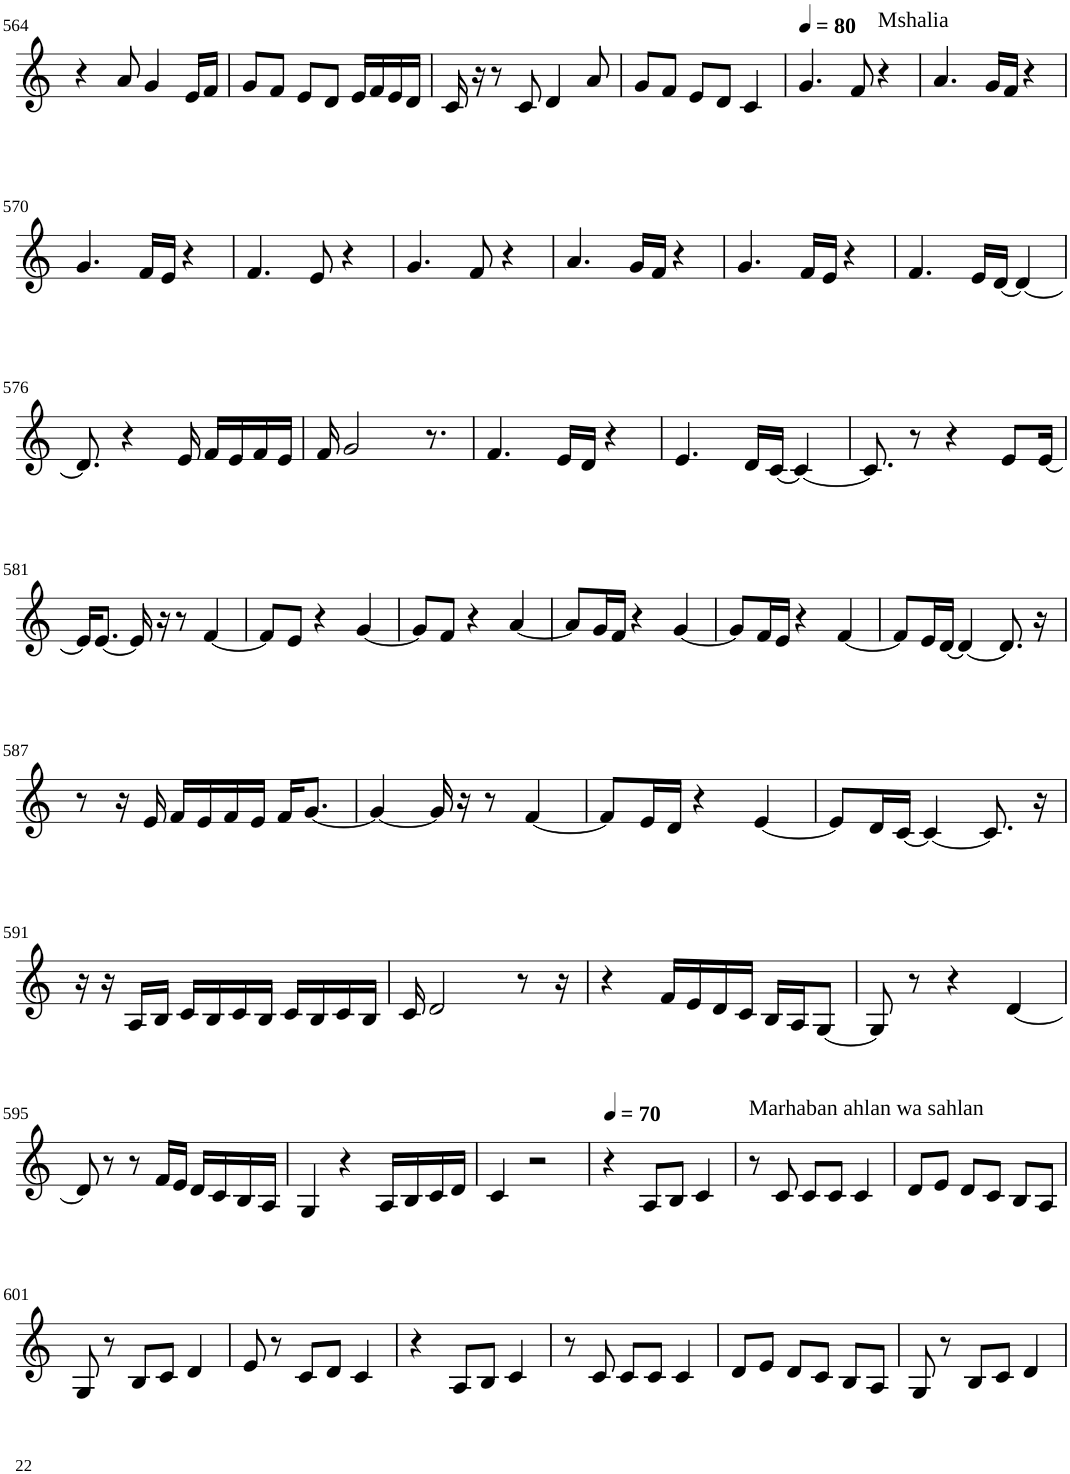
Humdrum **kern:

**kern
*part1
*staff1
*I"Violin
!!LO:PB:g=z
*clefG2
*k[]
*M3/4
=564
4r
8a/
4g/
16e/LL
16f/JJ
=565
8g/L
8f/J
8e/L
8d/J
16e/LL
16f/
16e/
16d/JJ
=566
16c/
16r
8r
8c/
4d/
8a/
=567
8g/L
8f/J
8e/L
8d/J
4c/
=568
*MM80
4.g/
8f/
!LO:TX:a:t=Mshalia
4r
=569
4.a/
16g/LL
16f/JJ
4r
!!LO:LB:g=z
=570
4.g/
16f/LL
16e/JJ
4r
=571
4.f/
8e/
4r
=572
4.g/
8f/
4r
=573
4.a/
16g/LL
16f/JJ
4r
=574
4.g/
16f/LL
16e/JJ
4r
=575
4.f/
16e/LL
[16d/JJ
4d/_
!!LO:LB:g=z
=576
8.d/]
4r
16e/
16f/LL
16e/
16f/
16e/JJ
=577
16f/
2g/
8.r
=578
4.f/
16e/LL
16d/JJ
4r
=579
4.e/
16d/LL
[16c/JJ
4c/_
=580
8.c/]
8r
4r
8e/L
[16e/Jk
!!LO:LB:g=z
=581
16e/KL]
[8.e/J
16e/]
16r
8r
[4f/
=582
8f/L]
8e/J
4r
[4g/
=583
8g/L]
8f/J
4r
[4a/
=584
8a/L]
16g/L
16f/JJ
4r
[4g/
=585
8g/L]
16f/L
16e/JJ
4r
[4f/
=586
8f/L]
16e/L
[16d/JJ
4d/_
8.d/]
16r
!!LO:LB:g=z
=587
8r
16r
16e/
16f/LL
16e/
16f/
16e/JJ
16f/KL
[8.g/J
=588
4g/_
16g/]
16r
8r
[4f/
=589
8f/L]
16e/L
16d/JJ
4r
[4e/
=590
8e/L]
16d/L
[16c/JJ
4c/_
8.c/]
16r
!!LO:LB:g=z
=591
16r
16r
16A/LL
16B/JJ
16c/LL
16B/
16c/
16B/JJ
16c/LL
16B/
16c/
16B/JJ
=592
16c/
2d/
8r
16r
=593
4r
16f/LL
16e/
16d/
16c/JJ
16B/LL
16A/J
[8G/J
=594
8G/]
8r
4r
[4d/
!!LO:LB:g=z
=595
8d/]
8r
8r
16f/LL
16e/JJ
16d/LL
16c/
16B/
16A/JJ
=596
4G/
4r
16A/LL
16B/
16c/
16d/JJ
=597
4c/
2r
=598
*MM70
4r
8A/L
8B/J
4c/
=599
!LO:TX:a:t=Marhaban ahlan wa sahlan
8r
8c/
8c/L
8c/J
4c/
=600
8d/L
8e/J
8d/L
8c/J
8B/L
8A/J
!!LO:LB:g=z
=601
8G/
8r
8B/L
8c/J
4d/
=602
8e/
8r
8c/L
8d/J
4c/
=603
4r
8A/L
8B/J
4c/
=604
8r
8c/
8c/L
8c/J
4c/
=605
8d/L
8e/J
8d/L
8c/J
8B/L
8A/J
=606
8G/
8r
8B/L
8c/J
4d/
=
*-
